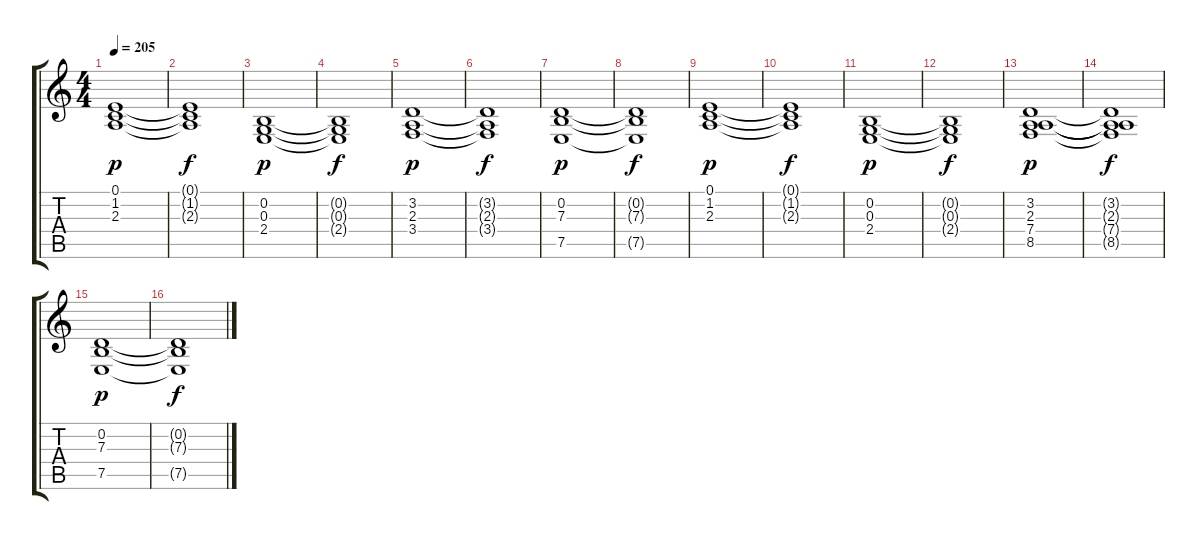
\track "" {instrument pad8sweep}
\staff {score tabs}
\tuning (E4 B3 G3 D3 A2 E2) {hide}
\ts (4 4)
\tempo 205
\clef g2
\ks c
(0.1 1.2 2.3).1{dy p} |
(0.1{t} 1.2{t} 2.3{t}).1{dy f} |
(0.2 0.3 2.4).1{dy p} |
(0.2{t} 0.3{t} 2.4{t}).1{dy f} |
(3.2 2.3 3.4).1{dy p} |
(3.2{t} 2.3{t} 3.4{t}).1{dy f} |
(0.2 7.3 7.5).1{dy p} |
(0.2{t} 7.3{t} 7.5{t}).1{dy f} |
(0.1 1.2 2.3).1{dy p} |
(0.1{t} 1.2{t} 2.3{t}).1{dy f} |
(0.2 0.3 2.4).1{dy p} |
(0.2{t} 0.3{t} 2.4{t}).1{dy f} |
(3.2 2.3 7.4 8.5).1{dy p} |
(3.2{t} 2.3{t} 7.4{t} 8.5{t}).1{dy f} |
(0.2 7.3 7.5).1{dy p} |
(0.2{t} 7.3{t} 7.5{t}).1{dy f}
